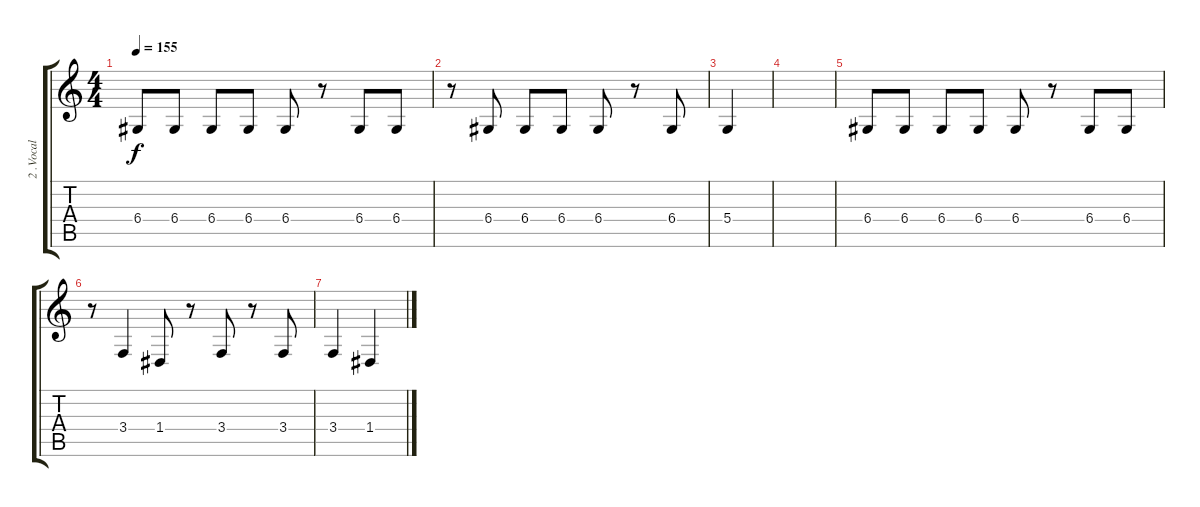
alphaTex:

\track ("2 .Vocal" "2 .Vocal") {instrument oboe}
\staff {score tabs}
\tuning (E4 B3 G3 D3 A2 E2) {hide}
\ts (4 4)
\tempo 155
\clef g2
\ks c
6.4.8{dy f} 6.4.8 6.4.8 6.4.8 6.4.8 r.8 6.4.8 6.4.8 |
r.8 6.4.8 6.4.8 6.4.8 6.4.8 r.8 6.4.8 |
5.4.4 |
|
6.4.8 6.4.8 6.4.8 6.4.8 6.4.8 r.8 6.4.8 6.4.8 |
r.8 3.4.4 1.4.8 r.8 3.4.8 r.8 3.4.8 |
3.4.4 1.4.4
